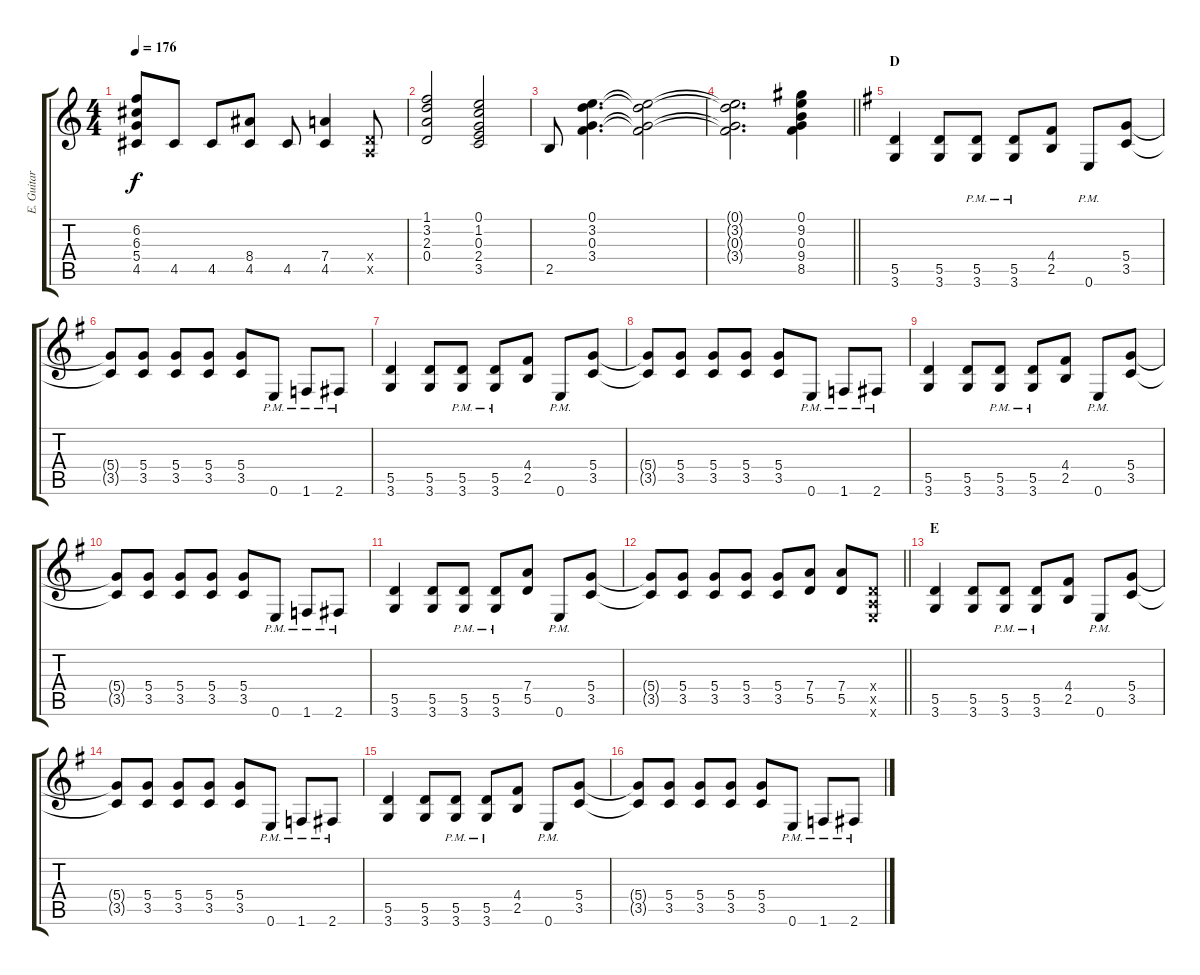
\track ("E. Guitar I" "E. Guitar ") {instrument overdrivenguitar}
\staff {score tabs}
\tuning (E4 B3 G3 D3 A2 E2) {hide}
\ts (4 4)
\tempo 176
\clef g2
\ks c
(6.2 6.3 5.4 4.5).8{dy f} 4.5.8 4.5.8 (8.4 4.5).8 4.5.8 (7.4 4.5).4 (0.4{x} 0.5{x}).8 |
(1.1 3.2 2.3 0.4).2 (0.1 1.2 0.3 2.4 3.5).2 |
2.5.8 (0.1 3.2 0.3 3.4).4{d} (0.1{t} 3.2{t} 0.3{t} 3.4{t}).2 |
\barLineRight lightlight
(0.1{t} 3.2{t} 0.3{t} 3.4{t}).2{d} (0.1 9.2 0.3 9.4 8.5).4 |
\section ("" "D")
\ks g
(5.5 3.6).4 (5.5 3.6).8 (5.5{pm} 3.6{pm}).8 (5.5{pm} 3.6{pm}).8 (4.4 2.5).8 0.6{pm}.8 (5.4 3.5).8 |
(5.4{t} 3.5{t}).8 (5.4 3.5).8 (5.4 3.5).8 (5.4 3.5).8 (5.4 3.5).8 0.6{pm}.8 1.6{pm}.8 2.6{pm}.8 |
(5.5 3.6).4 (5.5 3.6).8 (5.5{pm} 3.6{pm}).8 (5.5{pm} 3.6{pm}).8 (4.4 2.5).8 0.6{pm}.8 (5.4 3.5).8 |
(5.4{t} 3.5{t}).8 (5.4 3.5).8 (5.4 3.5).8 (5.4 3.5).8 (5.4 3.5).8 0.6{pm}.8 1.6{pm}.8 2.6{pm}.8 |
(5.5 3.6).4 (5.5 3.6).8 (5.5{pm} 3.6{pm}).8 (5.5{pm} 3.6{pm}).8 (4.4 2.5).8 0.6{pm}.8 (5.4 3.5).8 |
(5.4{t} 3.5{t}).8 (5.4 3.5).8 (5.4 3.5).8 (5.4 3.5).8 (5.4 3.5).8 0.6{pm}.8 1.6{pm}.8 2.6{pm}.8 |
(5.5 3.6).4 (5.5 3.6).8 (5.5{pm} 3.6{pm}).8 (5.5{pm} 3.6{pm}).8 (7.4 5.5).8 0.6{pm}.8 (5.4 3.5).8 |
\barLineRight lightlight
(5.4{t} 3.5{t}).8 (5.4 3.5).8 (5.4 3.5).8 (5.4 3.5).8 (5.4 3.5).8 (7.4 5.5).8 (7.4 5.5).8 (0.4{x} 0.5{x} 0.6{x}).8 |
\section ("" "E")
(5.5 3.6).4 (5.5 3.6).8 (5.5{pm} 3.6{pm}).8 (5.5{pm} 3.6{pm}).8 (4.4 2.5).8 0.6{pm}.8 (5.4 3.5).8 |
(5.4{t} 3.5{t}).8 (5.4 3.5).8 (5.4 3.5).8 (5.4 3.5).8 (5.4 3.5).8 0.6{pm}.8 1.6{pm}.8 2.6{pm}.8 |
(5.5 3.6).4 (5.5 3.6).8 (5.5{pm} 3.6{pm}).8 (5.5{pm} 3.6{pm}).8 (4.4 2.5).8 0.6{pm}.8 (5.4 3.5).8 |
(5.4{t} 3.5{t}).8 (5.4 3.5).8 (5.4 3.5).8 (5.4 3.5).8 (5.4 3.5).8 0.6{pm}.8 1.6{pm}.8 2.6{pm}.8
